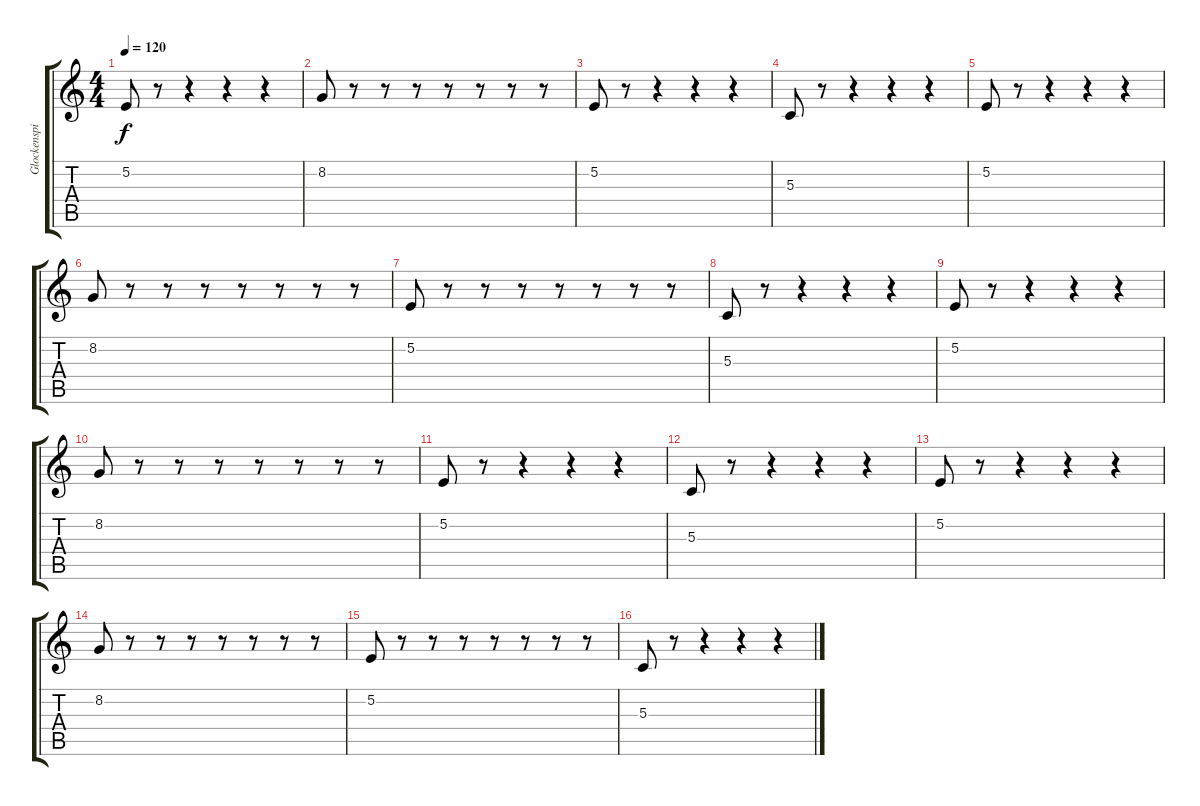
\track ("Glockenspiel" "Glockenspi") {instrument glockenspiel}
\staff {score tabs}
\tuning (E4 B3 G3 D3 A2 E2) {hide}
\ts (4 4)
\tempo 120
\clef g2
\ks c
5.2.8{dy f} r.8 r.4 r.4 r.4 |
8.2.8 r.8 r.8 r.8 r.8 r.8 r.8 r.8 |
5.2.8 r.8 r.4 r.4 r.4 |
5.3.8 r.8 r.4 r.4 r.4 |
5.2.8 r.8 r.4 r.4 r.4 |
8.2.8 r.8 r.8 r.8 r.8 r.8 r.8 r.8 |
5.2.8 r.8 r.8 r.8 r.8 r.8 r.8 r.8 |
5.3.8 r.8 r.4 r.4 r.4 |
5.2.8 r.8 r.4 r.4 r.4 |
8.2.8 r.8 r.8 r.8 r.8 r.8 r.8 r.8 |
5.2.8 r.8 r.4 r.4 r.4 |
5.3.8 r.8 r.4 r.4 r.4 |
5.2.8 r.8 r.4 r.4 r.4 |
8.2.8 r.8 r.8 r.8 r.8 r.8 r.8 r.8 |
5.2.8 r.8 r.8 r.8 r.8 r.8 r.8 r.8 |
5.3.8 r.8 r.4 r.4 r.4
